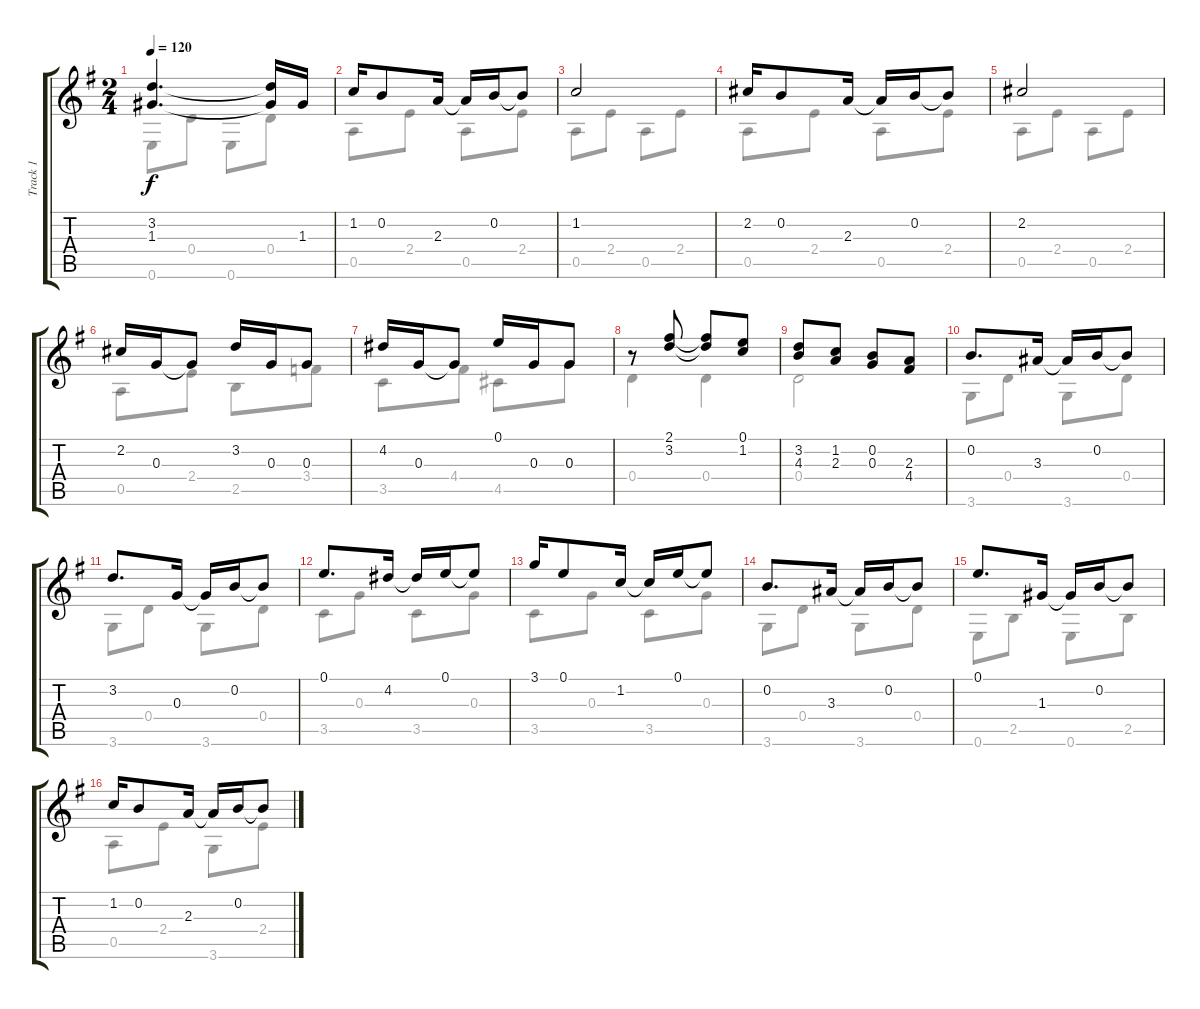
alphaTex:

\track ("Track 1" "Track 1") {instrument acousticguitarsteel}
\staff {score tabs}
\tuning (E4 B3 G3 D3 A2 E2) {hide}
\voice
\ts (2 4)
\tempo 120
\clef g2
\ks g
(3.2 1.3).4{d dy f} (3.2{t} 1.3{t}).16 1.3.16 |
1.2.16 0.2.8 2.3.16 2.3{t}.16 0.2.16 0.2{t}.8 |
1.2.2 |
2.2.16 0.2.8 2.3.16 2.3{t}.16 0.2.16 0.2{t}.8 |
2.2.2 |
2.2.16 0.3.16 0.3{t}.8 3.2.16 0.3.16 0.3.8 |
4.2.16 0.3.16 0.3{t}.8 0.1.16 0.3.16 0.3.8 |
r.8 (2.1 3.2).8 (2.1{t} 3.2{t}).8 (0.1 1.2).8 |
(3.2 4.3).8 (1.2 2.3).8 (0.2 0.3).8 (2.3 4.4).8 |
0.2.8{d} 3.3.16 3.3{t}.16 0.2.16 0.2{t}.8 |
3.2.8{d} 0.3.16 0.3{t}.16 0.2.16 0.2{t}.8 |
0.1.8{d} 4.2.16 4.2{t}.16 0.1.16 0.1{t}.8 |
3.1.16 0.1.8 1.2.16 1.2{t}.16 0.1.16 0.1{t}.8 |
0.2.8{d} 3.3.16 3.3{t}.16 0.2.16 0.2{t}.8 |
0.1.8{d} 1.3.16 1.3{t}.16 0.2.16 0.2{t}.8 |
1.2.16 0.2.8 2.3.16 2.3{t}.16 0.2.16 0.2{t}.8
\voice
\clef g2
\ottava regular
\simile none
\ks g
0.6.8{dy f} 0.4.8 0.6.8 0.4.8 |
0.5.8 2.4.8 0.5.8 2.4.8 |
0.5.8 2.4.8 0.5.8 2.4.8 |
0.5.8 2.4.8 0.5.8 2.4.8 |
0.5.8 2.4.8 0.5.8 2.4.8 |
0.5.8 2.4.8 2.5.8 3.4.8 |
3.5.8 4.4.8 4.5.8 0.3.8 |
0.4.4 0.4.4 |
0.4.2 |
3.6.8 0.4.8 3.6.8 0.4.8 |
3.6.8 0.4.8 3.6.8 0.4.8 |
3.5.8 0.3.8 3.5.8 0.3.8 |
3.5.8 0.3.8 3.5.8 0.3.8 |
3.6.8 0.4.8 3.6.8 0.4.8 |
0.6.8 2.5.8 0.6.8 2.5.8 |
0.5.8 2.4.8 3.6.8 2.4.8
